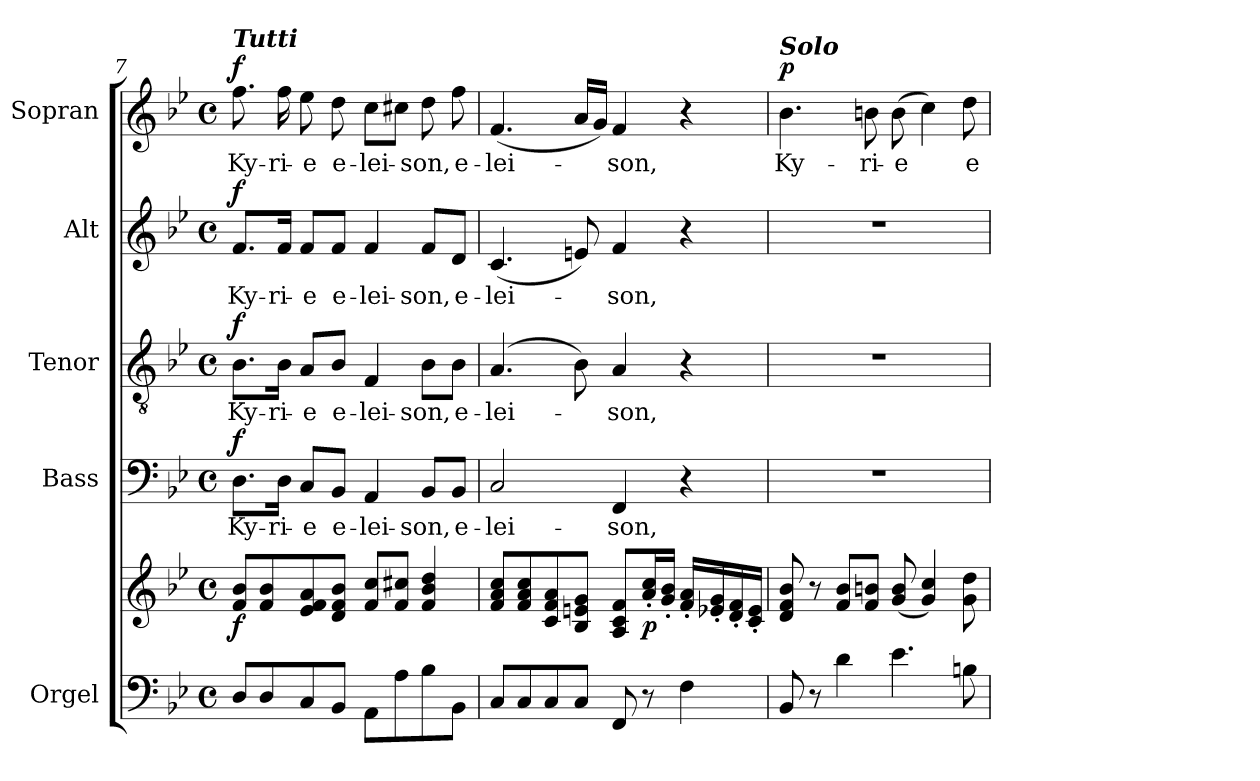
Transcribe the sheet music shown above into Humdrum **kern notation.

**kern	**kern	**dynam	**kern	**text	**dynam	**kern	**text	**dynam	**kern	**text	**dynam	**kern	**text	**dynam
*part5	*part5	*part5	*part4	*part4	*part4	*part3	*part3	*part3	*part2	*part2	*part2	*part1	*part1	*part1
*staff6	*staff5	*staff5/6	*staff4	*staff4	*staff4	*staff3	*staff3	*staff3	*staff2	*staff2	*staff2	*staff1	*staff1	*staff1
*I"Orgel	*	*	*I"Bass	*	*	*I"Tenor	*	*	*I"Alt	*	*	*I"Sopran	*	*
*I'Org.	*	*	*I'B.	*	*	*I'T.	*	*	*I'A.	*	*	*I'S.	*	*
*clefF4	*clefG2	*	*clefF4	*	*	*clefGv2	*	*	*clefG2	*	*	*clefG2	*	*
*k[b-e-]	*k[b-e-]	*	*k[b-e-]	*	*	*k[b-e-]	*	*	*k[b-e-]	*	*	*k[b-e-]	*	*
*B-:	*B-:	*	*B-:	*	*	*B-:	*	*	*B-:	*	*	*B-:	*	*
*M4/4	*M4/4	*	*M4/4	*	*	*M4/4	*	*	*M4/4	*	*	*M4/4	*	*
*met(c)	*met(c)	*	*met(c)	*	*	*met(c)	*	*	*met(c)	*	*	*met(c)	*	*
=7	=7	=7	=7	=7	=7	=7	=7	=7	=7	=7	=7	=7	=7	=7
!	!	!	!	!	!	!	!	!	!	!	!	!LO:TX:a:Bi:t=Tutti	!	!
!	!	!LO:DY:b	!	!LO:LY:b	!LO:DY:a	!	!LO:LY:b	!LO:DY:a	!	!LO:LY:b	!LO:DY:a	!	!LO:LY:b	!LO:DY:a
8D/L	8f/ 8b-/L	f	8.D\L	Ky-	f	8.B-\L	Ky-	f	8.f/L	Ky-	f	8.ff\	Ky-	f
8D/	8f/ 8b-/	.	.	.	.	.	.	.	.	.	.	.	.	.
!	!	!	!	!LO:LY:b	!	!	!LO:LY:b	!	!	!LO:LY:b	!	!	!LO:LY:b	!
.	.	.	16D\Jk	-ri-	.	16B-\Jk	-ri-	.	16f/Jk	-ri-	.	16ff\	-ri-	.
!	!	!	!	!LO:LY:b	!	!	!LO:LY:b	!	!	!LO:LY:b	!	!	!LO:LY:b	!
8C/	8e-/ 8f/ 8a/	.	8C/L	-e	.	8A/L	-e	.	8f/L	-e	.	8ee-\	-e	.
!	!	!	!	!LO:LY:b	!	!	!LO:LY:b	!	!	!LO:LY:b	!	!	!LO:LY:b	!
8BB-/J	8d/ 8f/ 8b-/J	.	8BB-/J	e-	.	8B-/J	e-	.	8f/J	e-	.	8dd\	e-	.
!	!	!	!	!LO:LY:b	!	!	!LO:LY:b	!	!	!LO:LY:b	!	!	!LO:LY:b	!
8AA\L	8f/ 8cc/L	.	4AA/	-lei-	.	4F/	-lei-	.	4f/	-lei-	.	8cc\L	-lei-	.
8A\	8f/ 8cc#X/J	.	.	.	.	.	.	.	.	.	.	8cc#X\J	.	.
!	!	!	!	!LO:LY:b	!	!	!LO:LY:b	!	!	!LO:LY:b	!	!	!LO:LY:b	!
8B-\	4f/ 4b-/ 4dd/	.	8BB-/L	-son,	.	8B-\L	-son,	.	8f/L	-son,	.	8dd\	-son,	.
!	!	!	!	!LO:LY:b	!	!	!LO:LY:b	!	!	!LO:LY:b	!	!	!LO:LY:b	!
8BB-\J	.	.	8BB-/J	e-	.	8B-\J	e-	.	8d/J	e-	.	8ff\	e-	.
!!LO:PB:g=z
=8	=8	=8	=8	=8	=8	=8	=8	=8	=8	=8	=8	=8	=8	=8
!	!	!	!	!LO:LY:b	!	!	!LO:LY:b	!	!	!LO:LY:b	!	!	!LO:LY:b	!
8C/L	8f/ 8a/ 8cc/L	.	2C/	-lei-	.	(4.A/	-lei-	.	(<4.c/	-lei-	.	(<4.f/	-lei-	.
8C/	8f/ 8a/ 8cc/	.	.	.	.	.	.	.	.	.	.	.	.	.
8C/	8c/ 8f/ 8a/	.	.	.	.	.	.	.	.	.	.	.	.	.
8C/J	8B-/ 8en/ 8g/J	.	.	.	.	8B-\)	.	.	8en/)	.	.	16a/LL	.	.
.	.	.	.	.	.	.	.	.	.	.	.	16g/JJ)	.	.
!	!	!	!	!LO:LY:b	!	!	!LO:LY:b	!	!	!LO:LY:b	!	!	!LO:LY:b	!
8FF/	8A/ 8c/ 8f/L	.	4FF/	-son,	.	4A/	-son,	.	4f/	-son,	.	4f/	-son,	.
!	!	!LO:DY:b	!	!	!	!	!	!	!	!	!	!	!	!
8r	16a/'< 16cc/'<L	p	.	.	.	.	.	.	.	.	.	.	.	.
.	16g/'< 16b-/'<JJ	.	.	.	.	.	.	.	.	.	.	.	.	.
4F\	16f/'< 16a/'<LL	.	4r	.	.	4r	.	.	4r	.	.	4r	.	.
.	16e-X/'< 16g/'<	.	.	.	.	.	.	.	.	.	.	.	.	.
.	16d/'< 16f/'<	.	.	.	.	.	.	.	.	.	.	.	.	.
.	16c/'< 16e-/'<JJ	.	.	.	.	.	.	.	.	.	.	.	.	.
=9	=9	=9	=9	=9	=9	=9	=9	=9	=9	=9	=9	=9	=9	=9
!	!	!	!	!	!	!	!	!	!	!	!	!LO:TX:a:Bi:t=Solo	!	!
!	!	!	!	!	!	!	!	!	!	!	!	!	!LO:LY:b	!LO:DY:a
8BB-/	8d/ 8f/ 8b-/	.	1r	.	.	1r	.	.	1r	.	.	4.b-\	Ky-	p
8r	8r	.	.	.	.	.	.	.	.	.	.	.	.	.
4d\	8f/ 8b-/L	.	.	.	.	.	.	.	.	.	.	.	.	.
!	!	!	!	!	!	!	!	!	!	!	!	!	!LO:LY:b	!
.	8f/ 8bn/J	.	.	.	.	.	.	.	.	.	.	8bn\	-ri-	.
!	!	!	!	!	!	!	!	!	!	!	!	!	!LO:LY:b	!
4.e-\	(<8g/ 8b/	.	.	.	.	.	.	.	.	.	.	(>8b\	-e	.
.	4g/ 4cc/)	.	.	.	.	.	.	.	.	.	.	4cc\)	.	.
!	!	!	!	!	!	!	!	!	!	!	!	!	!LO:LY:b	!
8Bn\	8g\ 8dd\	.	.	.	.	.	.	.	.	.	.	8dd\	e-	.
=	=	=	=	=	=	=	=	=	=	=	=	=	=	=
*-	*-	*-	*-	*-	*-	*-	*-	*-	*-	*-	*-	*-	*-	*-
